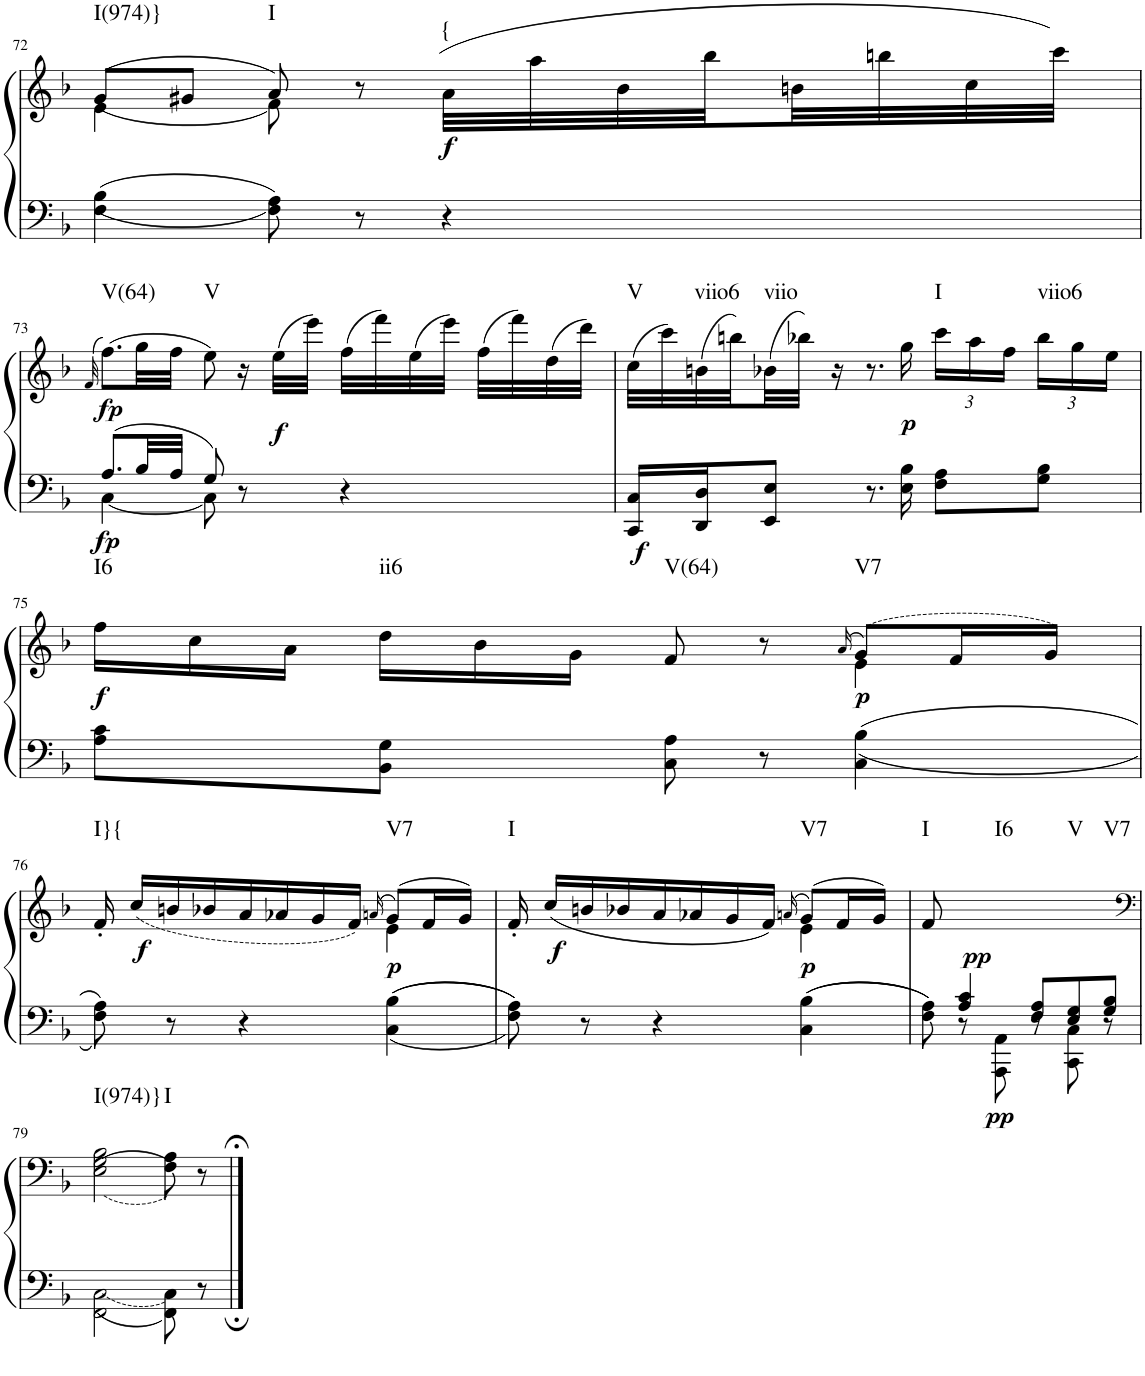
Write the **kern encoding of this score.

**kern	**kern	**dynam	**harte
*part1	*part1	*part1	*part1
*staff2	*staff1	*staff1/2	*
*I"Klavier linke Hand	*	*	*
!!LO:PB:g=z
*clefF4	*clefG2	*	*
*k[b-]	*k[b-]	*	*
*M3/4	*M3/4	*	*
=72	=72	=72	=72
*	*^	*	*
!	!	!	!	!LO:H:kt=I(974)}
4F\ 4B-\	(8g/L	(4e\	.	N
.	8g#X/J	.	.	.
!	!	!	!	!LO:H:kt=I
8F\ 8A\	8a/)	8f\)	.	N
8r	8r	4.ryy	.	.
!	!	!	!LO:DY:a=2	!LO:H:kt={
4r	(>32a\LLL	.	f	N
.	32aa\	.	.	.
.	32b-\	.	.	.
.	32bb-\	.	.	.
.	32bn\	.	.	.
.	32bbn\	.	.	.
.	32cc\	.	.	.
.	32ccc\JJJ)	.	.	.
*	*v	*v	*	*
!!LO:LB:g=z
=73	=73	=73	=73
.	(>32qf/	.	.
*^	*	*	*
!	!	!	!LO:DY:b=2	!
!	!	!	!LO:DY:n=1:b	!LO:H:kt=V(64)
8.A/L	[4C\	(8.ff\L)	fp fp	N
32B-/LL	.	32gg\LL	.	.
32A/JJJ	.	32ff\JJJ	.	.
!	!	!	!	!LO:H:kt=V
8G/	8C\]	8ee\)	.	N
8r	4.ryy	16r	.	.
!	!	!	!LO:DY:n=2:b	!
.	.	(32ee\LLL	f	.
.	.	32eee\JJJ)	.	.
4r	.	(32ff\LLL	.	.
.	.	32fff\)	.	.
.	.	(32ee\	.	.
.	.	32eee\JJJ)	.	.
.	.	(32ff\LLL	.	.
.	.	32fff\)	.	.
.	.	(32dd\	.	.
.	.	32ddd\JJJ)	.	.
*v	*v	*	*	*
=74	=74	=74	=74
!	!	!LO:DY:b=2	!LO:H:kt=V
16CC/ 16C/LL	(32cc\LLL	f	N
.	32ccc\)	.	.
!	!	!	!LO:H:kt=viio6
16DD/ 16D/J	(32bn\	.	N
.	32bbn\)	.	.
!	!	!	!LO:H:kt=viio
8EE/ 8E/J	(32b-X\	.	N
.	32bb-X\JJJ)	.	.
.	16r	.	.
8.r	8.r	.	.
!	!	!LO:DY:b	!
16E\ 16B-\	16gg\	p	.
*	*Xbrackettup	*	*
!	!	!	!LO:H:kt=I
8F\ 8A\L	24ccc\LL	.	N
.	24aa\	.	.
.	24ff\JJ	.	.
!	!	!	!LO:H:kt=viio6
8G\ 8B-\J	24bb-\LL	.	N
.	24gg\	.	.
.	24ee\JJ	.	.
!!LO:LB:g=z
=75	=75	=75	=75
*	*^	*	*
!	!	!	!LO:DY:b	!LO:H:kt=I6
8A\ 8c\L	24ff\LL	2ryy	f	N
.	24cc\	.	.	.
.	24a\JJ	.	.	.
!	!	!	!	!LO:H:kt=ii6
8BB-\ 8G\J	24dd\LL	.	.	N
.	24b-\	.	.	.
.	24g\JJ	.	.	.
!	!	!	!	!LO:H:kt=V(64)
8C\ 8A\	8f/	.	.	N
8r	8r	.	.	.
.	(>16qa/	.	.	.
!	!	!	!LO:DY:b	!LO:H:kt=V7
4C\ 4B-\	(8g/L)	4e\	p	N
.	16f/L	.	.	.
.	16g/JJ)	.	.	.
!!LO:LB:g=z	!!
=76	=76	=76	=76	=76
!	!	!	!	!LO:H:kt=I}{
8F\ 8A\	16ryy	16f'</	.	N
!	!	!	!LO:DY:b	!
.	(<16cc/LL	4..ryy	f	.
8r	16bn/	.	.	.
.	16b-X/	.	.	.
4r	16a/	.	.	.
.	16a-X/	.	.	.
.	16g/	.	.	.
.	16f/JJ)	.	.	.
.	(>16qan/	.	.	.
!	!	!	!LO:DY:b	!LO:H:kt=V7
4C\ 4B-\	(8g/L)	4e\	p	N
.	16f/L	.	.	.
.	16g/JJ)	.	.	.
=77	=77	=77	=77	=77
!	!	!	!	!LO:H:kt=I
8F\ 8A\	16ryy	16f'</	.	N
!	!	!	!LO:DY:b	!
.	(<16cc/LL	4..ryy	f	.
8r	16bn/	.	.	.
.	16b-X/	.	.	.
4r	16a/	.	.	.
.	16a-X/	.	.	.
.	16g/	.	.	.
.	16f/JJ)	.	.	.
.	(>16qan/	.	.	.
!	!	!	!LO:DY:b	!LO:H:kt=V7
4C\ 4B-\	(8g/L)	4e\	p	N
.	16f/L	.	.	.
.	16g/JJ)	.	.	.
=78	=78	=78	=78	=78
*^	*	*	*	*
!	!	!	!	!	!LO:H:kt=I
*	*	*	*^	*	*
8ryy	8F\ 8A\	8ryy	8f/	2ryy	.	N
!	!	!	!	!	!LO:DY:b	!LO:H:kt=I6
4A/ 4c/	8r	8ryy	8ryy	.	pp	N
!	!	!	!	!	!LO:DY:b=2	!
.	8AAA\ 8AA\	4.ryy	4.ryy	.	pp	.
8F/ 8A/L	8r	.	.	.	.	.
!	!	!	!	!	!	!LO:H:kt=V
8E/ 8G/	8CC\ 8C\	.	.	8ryy	.	N
8G/ 8B-/J	8r	.	.	.	.	.
*v	*v	*	*	*	*	*
*	*v	*v	*v	*	*
!!LO:LB:g=z
=79	=79	=79	=79
*	*clefF4	*	*
*^	*^	*	*
*	*	*	*^	*	*
!	!	!	!	!	!	!LO:H:kt=I(974)}
*v	*v	*	*	*	*	*
*	*v	*v	*v	*	*
2FF\ 2C\	(<(>2E\ 2G\ 2B-\	.	N
!	!	!	!LO:H:kt=I
8FF\ 8C\	8F\ 8A\))	.	N
8r	8r	.	.
==	==	==	==
*-	*-	*-	*-
